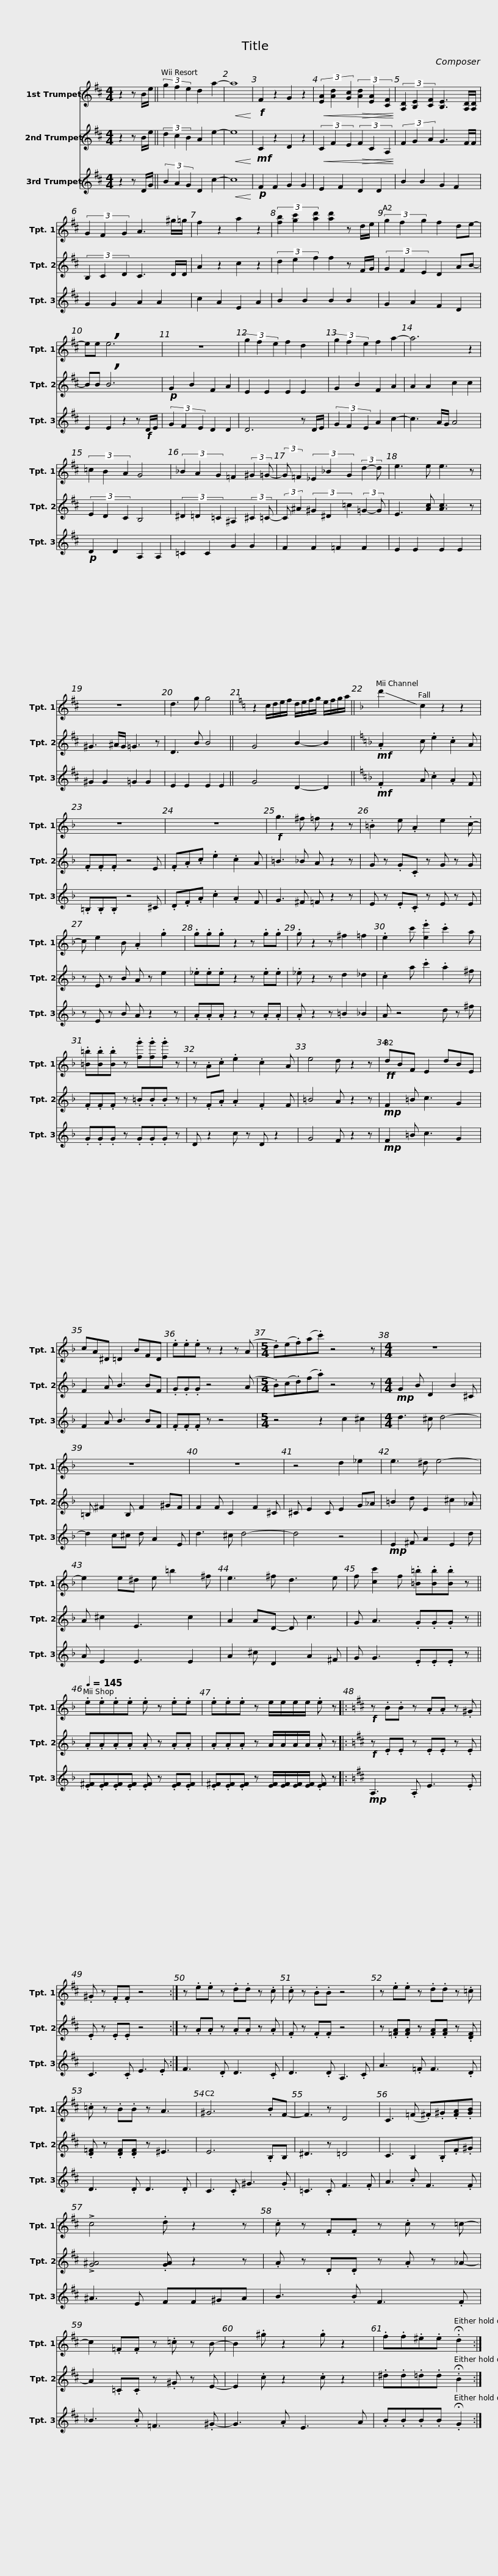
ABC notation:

X:1
%%score 1 2 3
L:1/8
M:4/4
I:linebreak $
K:none
V:1 treble transpose=-2
V:2 treble transpose=-2
V:3 treble transpose=-2
V:1
[K:D] z2 z B/e/ || (3g2 f2 e2 d2 a2- |!<(! a8!<)! |!f! F2 z2 G2 z2 |!<(! (3[EA]2 [Ad]2 [Gc]2!>(! (3[Ad]2 [EA]2 [CF]2!<)!!>)! | %5
 (3[A,D]2 [B,E]2 [CF]2 [B,E]3 [A,D]/[A,D]/ |$ (3G2 F2 G2 A3 ^g/=g/ | f2 z2 a2 z2 | (3[fb]2 [gc']2 [ad']2 [ad']2 z d/e/ | (3g2 f2 g2 f2 de- | %10
 ee !breath!e6 | z8 |$ (3g2 f2 e2 f2 d2 | (3g2 f2 e2 f2 a2- | a6 z2 | %15
 (3=c2 B2 A2 G4 | (3_B2 A2 G2 =F2 (3:2:2^G2 =G- |$ (3:2:2G =F2 (3_E2 _B2 G2 (3:2:2d2- d | e3 e e3 z | z8 | %20
 d3 g g4 ||$[K:C] z2 c/d/e/f/ d/e/f/g/ e/f/g/a/ ||[K:F] !-(!d'2 !-)!c2 z2 z2 | z8 | z8 | %25
!f! g3 ^f =f z2 z |$ .=B2 e .A2 e2 .c- | c e2 B .A2 .g2 | .g.g.g z2 z .g.g | .g z2 z ^f2 =f2 | %30
 .e2 c' .[ee']2 .c'2 a |$ .[=B=b].[Bb].[Bb] z .[fg'].[fg'].[fg'] z | z .A.c .e2 .c2 A | e4 d z2 z |!ff! dBF E2 dBE | %35
 cA^D =D2 BFD |$ .e.e.e z z2 z (A |[M:5/4] .d)(e.f)(a.c') z4 z |[M:4/4] z8 | z8 |$ %40
 z8 | z4 d2 _e2 | e3 ^d e4- | e2 e^d e =b2 ^f |$ e3 ^f d3 e | %45
 f [cc']2 f .[=B=b].[Bb].[Bb] z ||[Q:1/4=145] .e.e.e.e .e z .e.e |$ .e.e.e z e/e/e/e/ .e z |:[K:D]!f! z .B.B z .A.A z .^G | .^G z .F.F z4 :|$ %50
 z .e.e z .d.d z .c | .c z .B.B z4 | z .e.e z .d.d z .=c | .=c z .B.B z A3 | ^G6 .BF- |$ %55
 F3 z D4 | C3 (=F .^F).^G.[FA].[GB] | !>!c4 .d z2 z | .c z .F.F z .c z =c- |$ c2 .=F.F z .=c z B- | %60
 B2 .^g z2 .g z2 | .f.f.^e.e .!fermata!d2 :| %62
V:2
[K:D] z2 z B/e/ || (3d2 c2 B2 A2 e2- |!<(! e8!<)! |!mf! C2 z2 D2 z2 |!<(! (3C2 F2 E2!>(! (3F2 C2 A,2!<)!!>)! | %5
 (3F2 G2 A2 G3 F/F/ |$ (3B,2 C2 D2 C3 D/D/ | A2 z2 c2 z2 | (3d2 e2 f2 f2 z F/G/ | (3G2 F2 E2 D2 AB- | %10
 BB !breath!B6 |!p! G2 B2 F2 A2 |$ E2 E2 E2 E2 | G2 B2 F2 A2 | A2 A2 c2 c2 | %15
 (3E2 D2 C2 B,4 | (3^D2 =D2 =C2 ^A,2 (3:2:2^C2 =C- |$ (3:2:2C ^A2 (3^G2 ^D2 =c2 (3:2:2=G2- G | E3 [Ac] [Ac]3 z | ^G3 ^A/G/ =G3 z | %20
 D3 B B4 ||$ G4 B2- B2 ||[K:F]!mf! .A2 c .e2 .c2 A | .F.F.F z4 E | .F.A.c .e2 .c2 A | %25
 =B3 _B A z2 z |$ G z .G.C z G z G | z E z B A z e2 | ._e.e.e z2 z .e.e | ._e z2 z d2 _d2 | %30
 .c2 a .c'2 .a2 ^f |$ .F.F.F z .=B.B.B z | z .F.A .A2 .F2 F | =B4 A z2 z |!mp! F2 =B c3 G2 | %35
 F2 A B3 BF |$ .G.G.G z4 (A |[M:5/4] .B)(c.d)(f.a) z4 z |[M:4/4]!mp! G2 B D2 B2 ^C | =B, ^F2 B, F2 ^GF |$ %40
 F2 F C2 F2 ^C | ^C E2 C E2 G_A | =B2 d E2 ^c2 _A | A ^c2 E3 c2 |$ A2 AD- D c3 | %45
 G A3 .G.G.G z || .A.A.A.A .A z .A.A |$ .A.A.A z A/A/A/A/ .A z |:[K:D]!f! z .E.E z .E.E z .E | .E z .E.E z4 :|$ %50
 z .A.A z .A.A z .A | .F z .F.F z4 | z .[=FA].[FA] z .[FA].[FA] z .[DF] | .[D=F] z .[DF].[DF] z ^E3 | E6 .B,B, |$ %55
 ^D3 z =D4 | C3 B,2 .B,.F.^G | !>![G^A]4 .[GA] z2 z | .A z .D.D z .A z _A- |$ A2 .=C.C z .^G z E- | %60
 E2 .c z2 .c z2 | .^d.d.=d.d .!fermata!B2 :| %62
V:3
[K:D] z2 z D/G/ || (3B2 A2 G2 D2 c2- |!<(! c8!<)! |!p! F2 F2 G2 G2 | E2 F2 D2 D2 | %5
 B2 B2 G2 F2 |$ G2 G2 A2 A2 | c2 A2 E2 A2 | B2 B2 B2 B2 | G2 A2 F2 D2 | %10
 E2 E2 z2 z!f! D/E/ | (3G2 F2 E2 D2 D2 |$ D6 z D/E/ | (3G2 F2 E2 A2 c2- | c3 A/G/ A4 | %15
!p! D2 D2 A,2 A,2 | =C2 C2 G2 G2 |$ F2 F2 =F2 F2 | E2 E2 E2 E2 | ^G2 G2 =G2 G2 | %20
 E2 E2 E2 E2 ||$ G4 D2- D2 ||[K:F]!mf! .F2 A .c2 .A2 F | .=B,.B,.B, z4 ^C | .D.F.A .c2 .A2 F | %25
 G3 ^F =F z2 z |$ E z .E.C z E z E | z E z B A z2 z | .A.A.A z2 z .A.A | .A z2 z =B2 _B2 | %30
 A z4 d z ^f |$ .G.G.G z .G.G.G z | D z2 c z D z2 | G4 F z2 z |!mp! F2 =B c3 G2 | %35
 F2 A B3 BF |$ .F.F.F z z4 |[M:5/4] z4 z2 c2 ^c2 |[M:4/4] d3 ^c d4- | d2 c^c d A2 E |$ %40
 d3 ^c d4- | d4 z4 |!mp! E2 ^F A2 E2 d | A E2 E3 E2 |$ A2 ^c D2 A2 ^F | %45
 G G3 .E.E.E z || .[E^F].[EF].[EF].[EF] .[EF] z .[EF].[EF] |$ .[E^F].[EF].[EF] z [EF]/[EF]/[EF]/[EF]/ .[EF] z |:[K:D]!mp! A,3 .A, E3 .E | C3 .C E3 .E :|$ %50
 F3 .D D3 .C | D3 .D A,3 .C | A3 .=F F3 .D | D3 .D D3 .D | C3 .C ^G3 .G |$ %55
 =C3 .C F3 .F | A3 .B F3 .F | ^A3 E FF^GA | B3 .B F3 .F |$ _B3 .B =F3 .^G- | %60
 G3 .A E3 A | .B.B.B.B .!fermata!G2 :| %62
